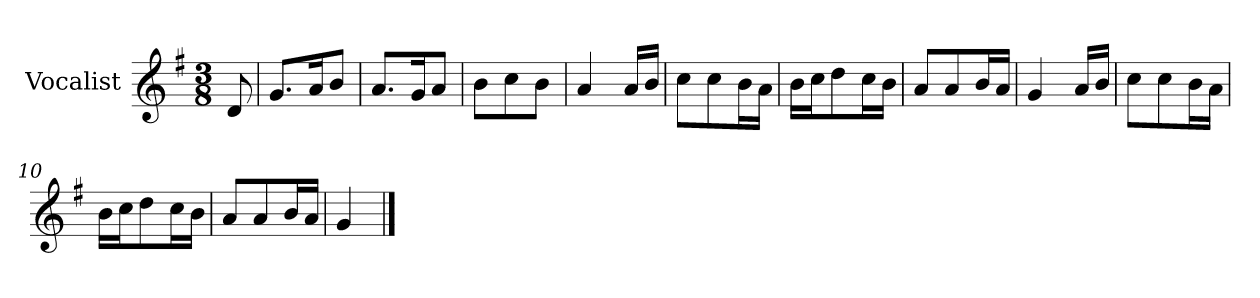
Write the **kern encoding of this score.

**kern
*part1
*staff1
*I"Vocalist
*k[f#]
*G:
*M3/8
=
8d
=1
8.gL
16aK
8bJ
=2
8.aL
16gK
8aJ
=3
8bL
8cc
8bJ
=4
4a
16aLL
16bJJ
=5
8ccL
8cc
16bL
16aJJ
=6
16bLL
16ccJ
8dd
16ccL
16bJJ
=7
8aL
8a
16bL
16aJJ
=8
4g
16aLL
16bJJ
=9
8ccL
8cc
16bL
16aJJ
=10
16bLL
16ccJ
8dd
16ccL
16bJJ
=11
8aL
8a
16bL
16aJJ
=12
4g
==
*-
